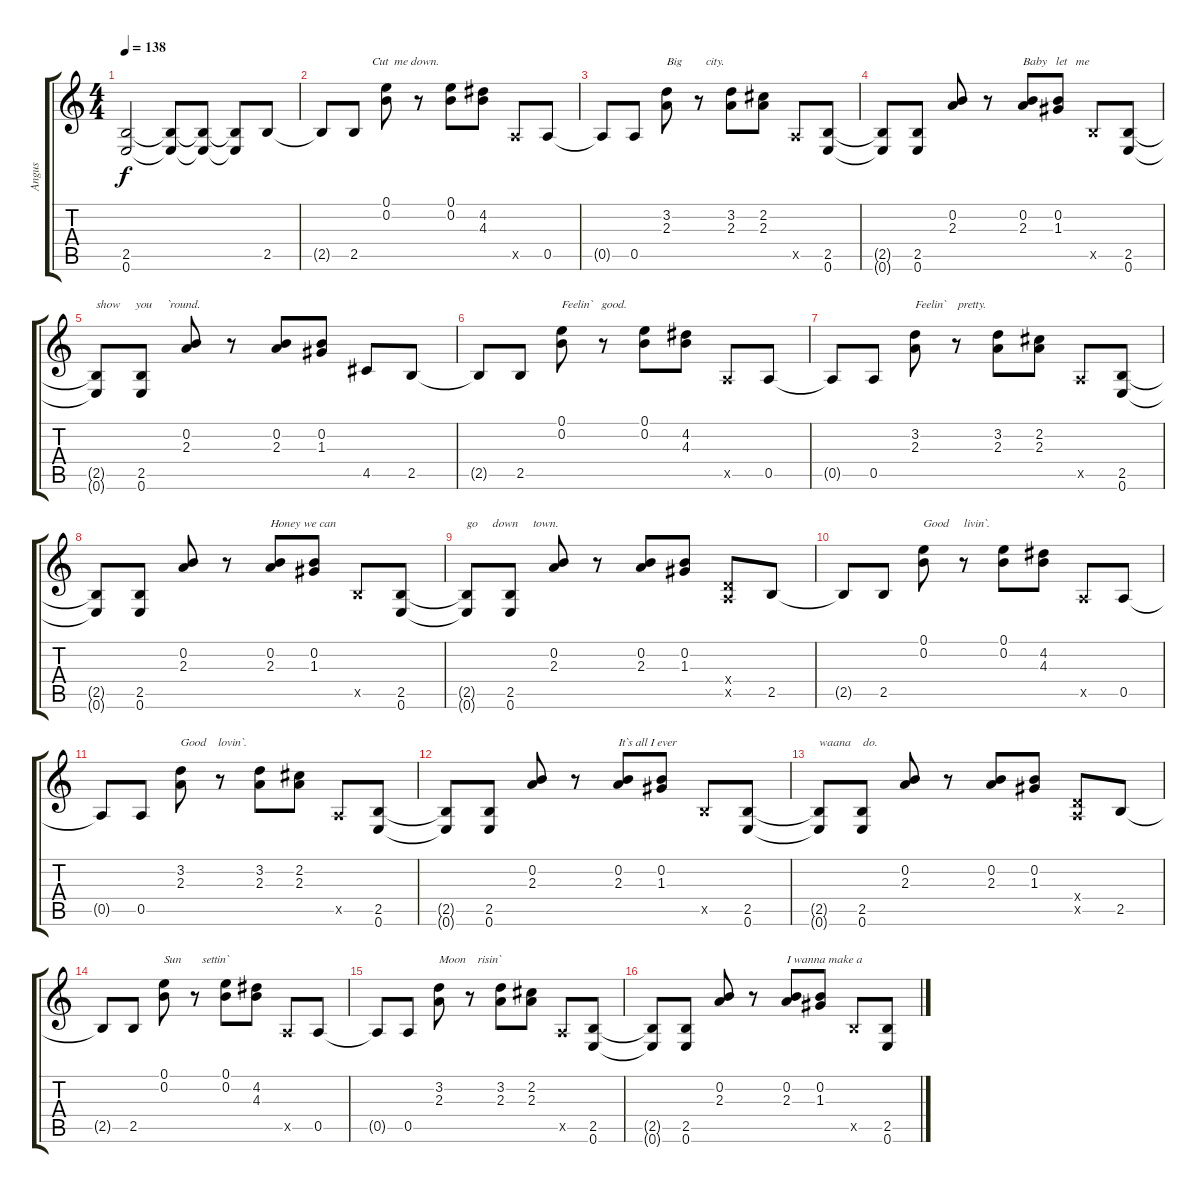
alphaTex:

\track ("Angus" "Angus") {instrument distortionguitar}
\staff {score tabs}
\tuning (E4 B3 G3 D3 A2 E2) {hide}
\ts (4 4)
\tempo 138
\clef g2
\ks c
(2.5{t} 0.6{t}).2{dy f} (2.5{t} 0.6{t}).8 (2.5{t} 0.6{t}).8 (2.5{t} 0.6{t}).8 2.5.8 |
2.5{t}.8 2.5.8{txt "      Cut  me down."} (0.1 0.2).8 r.8 (0.1 0.2).8 (4.2 4.3).8 0.5{x}.8 0.5.8 |
0.5{t}.8 0.5.8 (3.2 2.3).8{txt "Big        city."} r.8 (3.2 2.3).8 (2.2 2.3).8 0.5{x}.8 (2.5 0.6).8 |
(2.5{t} 0.6{t}).8 (2.5 0.6).8 (0.2 2.3).8 r.8 (0.2 2.3).8{txt "Baby   let   me "} (0.2 1.3).8 2.5{x}.8 (2.5 0.6).8 |
(2.5{t} 0.6{t}).8{txt "show     you     `round."} (2.5 0.6).8 (0.2 2.3).8 r.8 (0.2 2.3).8 (0.2 1.3).8 4.5.8 2.5.8 |
2.5{t}.8 2.5.8 (0.1 0.2).8{txt "Feelin`   good."} r.8 (0.1 0.2).8 (4.2 4.3).8 0.5{x}.8 0.5.8 |
0.5{t}.8 0.5.8 (3.2 2.3).8{txt "Feelin`    pretty."} r.8 (3.2 2.3).8 (2.2 2.3).8 0.5{x}.8 (2.5 0.6).8 |
(2.5{t} 0.6{t}).8 (2.5 0.6).8 (0.2 2.3).8 r.8 (0.2 2.3).8{txt "Honey we can "} (0.2 1.3).8 2.5{x}.8 (2.5 0.6).8 |
(2.5{t} 0.6{t}).8{txt "go     down     town."} (2.5 0.6).8 (0.2 2.3).8 r.8 (0.2 2.3).8 (0.2 1.3).8 (0.4{x} 0.5{x}).8 2.5.8 |
2.5{t}.8 2.5.8 (0.1 0.2).8{txt "Good     livin`."} r.8 (0.1 0.2).8 (4.2 4.3).8 0.5{x}.8 0.5.8 |
0.5{t}.8 0.5.8 (3.2 2.3).8{txt "Good    lovin`."} r.8 (3.2 2.3).8 (2.2 2.3).8 0.5{x}.8 (2.5 0.6).8 |
(2.5{t} 0.6{t}).8 (2.5 0.6).8 (0.2 2.3).8 r.8 (0.2 2.3).8{txt "It`s all I ever"} (0.2 1.3).8 2.5{x}.8 (2.5 0.6).8 |
(2.5{t} 0.6{t}).8{txt "waana    do."} (2.5 0.6).8 (0.2 2.3).8 r.8 (0.2 2.3).8 (0.2 1.3).8 (0.4{x} 0.5{x}).8 2.5.8 |
2.5{t}.8 2.5.8 (0.1 0.2).8{txt "Sun       settin`"} r.8 (0.1 0.2).8 (4.2 4.3).8 0.5{x}.8 0.5.8 |
0.5{t}.8 0.5.8 (3.2 2.3).8{txt "Moon    risin`"} r.8 (3.2 2.3).8 (2.2 2.3).8 0.5{x}.8 (2.5 0.6).8 |
(2.5{t} 0.6{t}).8 (2.5 0.6).8 (0.2 2.3).8 r.8 (0.2 2.3).8{txt "I wanna make a "} (0.2 1.3).8 2.5{x}.8 (2.5 0.6).8
